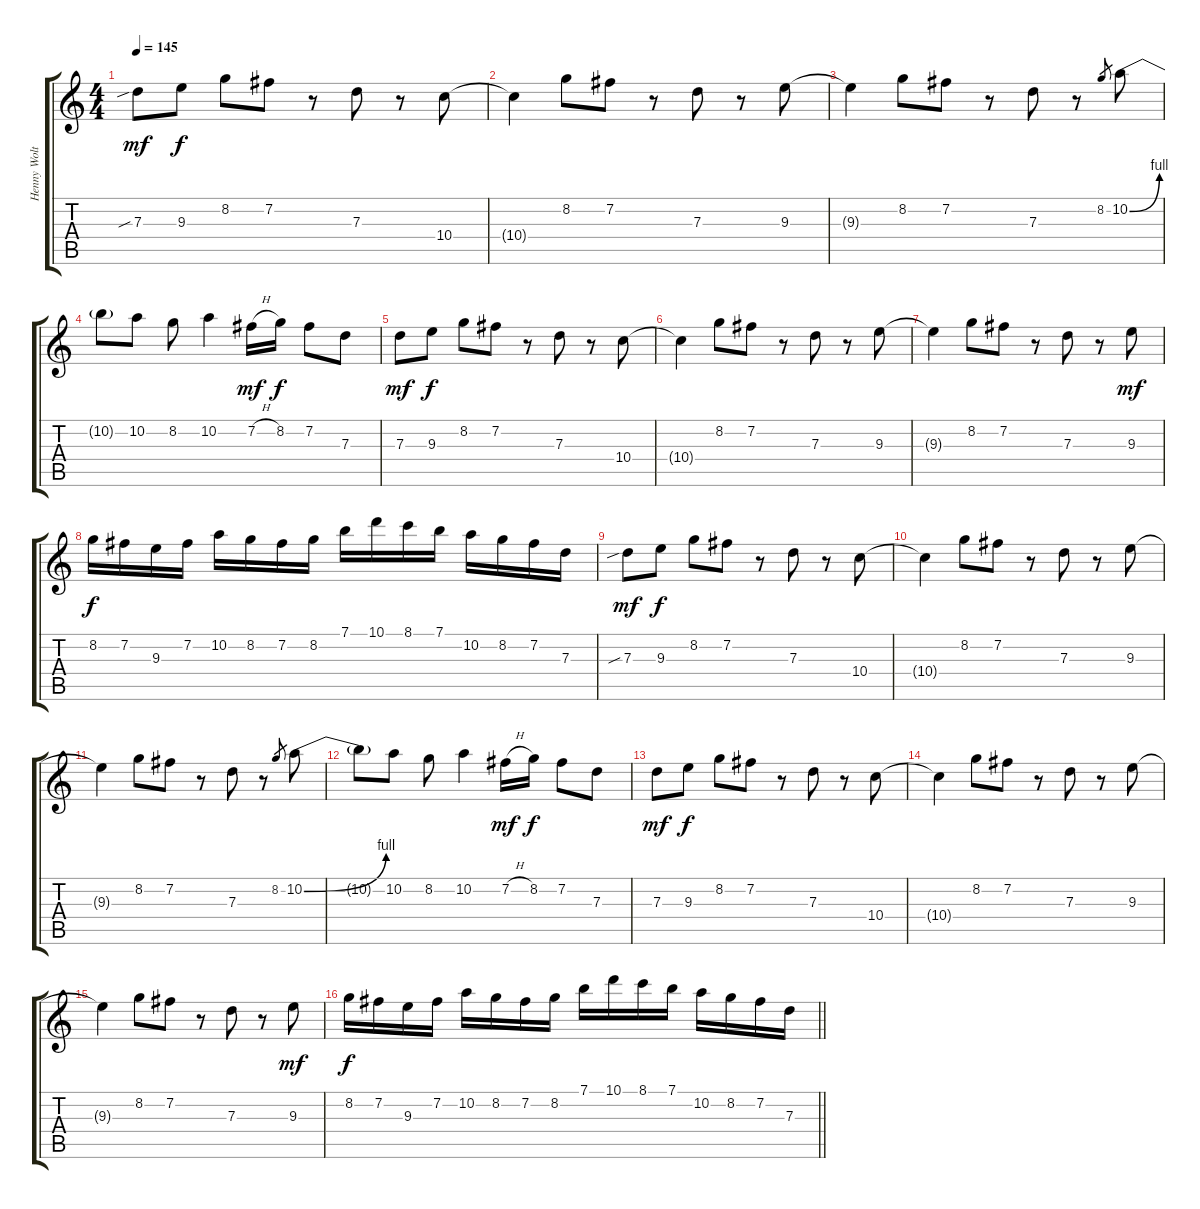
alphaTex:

\track ("Henny Wolter" "Henny Wolt") {instrument distortionguitar}
\staff {score tabs}
\tuning (E4 B3 G3 D3 A2 E2) {hide}
\ts (4 4)
\tempo 145
\clef g2
\ks c
7.3{sib}.8{dy mf volume 12} 9.3.8{dy f} 8.2.8 7.2.8 r.8 7.3.8 r.8 10.4.8 |
10.4{t}.4 8.2.8 7.2.8 r.8 7.3.8 r.8 9.3.8 |
9.3{t}.4 8.2.8 7.2.8 r.8 7.3.8 r.8 8.2.8{gr} 10.2{be (bend 0 0 60 4)}.8 |
10.2{t}.8 10.2.8 8.2.8 10.2.4 7.2{h}.16{dy mf} 8.2.16{dy f} 7.2.8 7.3.8 |
7.3.8{dy mf} 9.3.8{dy f} 8.2.8 7.2.8 r.8 7.3.8 r.8 10.4.8 |
10.4{t}.4 8.2.8 7.2.8 r.8 7.3.8 r.8 9.3.8 |
9.3{t}.4 8.2.8 7.2.8 r.8 7.3.8 r.8 9.3.8{dy mf} |
8.2.16{dy f} 7.2.16 9.3.16 7.2.16 10.2.16 8.2.16 7.2.16 8.2.16 7.1.16 10.1.16 8.1.16 7.1.16 10.2.16 8.2.16 7.2.16 7.3.16 |
7.3{sib}.8{dy mf} 9.3.8{dy f} 8.2.8 7.2.8 r.8 7.3.8 r.8 10.4.8 |
10.4{t}.4 8.2.8 7.2.8 r.8 7.3.8 r.8 9.3.8 |
9.3{t}.4 8.2.8 7.2.8 r.8 7.3.8 r.8 8.2.8{gr} 10.2{be (bend 0 0 60 4)}.8 |
10.2{t}.8 10.2.8 8.2.8 10.2.4 7.2{h}.16{dy mf} 8.2.16{dy f} 7.2.8 7.3.8 |
7.3.8{dy mf} 9.3.8{dy f} 8.2.8 7.2.8 r.8 7.3.8 r.8 10.4.8 |
10.4{t}.4 8.2.8 7.2.8 r.8 7.3.8 r.8 9.3.8 |
9.3{t}.4 8.2.8 7.2.8 r.8 7.3.8 r.8 9.3.8{dy mf} |
\barLineRight lightlight
8.2.16{dy f} 7.2.16 9.3.16 7.2.16 10.2.16 8.2.16 7.2.16 8.2.16 7.1.16 10.1.16 8.1.16 7.1.16 10.2.16 8.2.16 7.2.16 7.3.16
